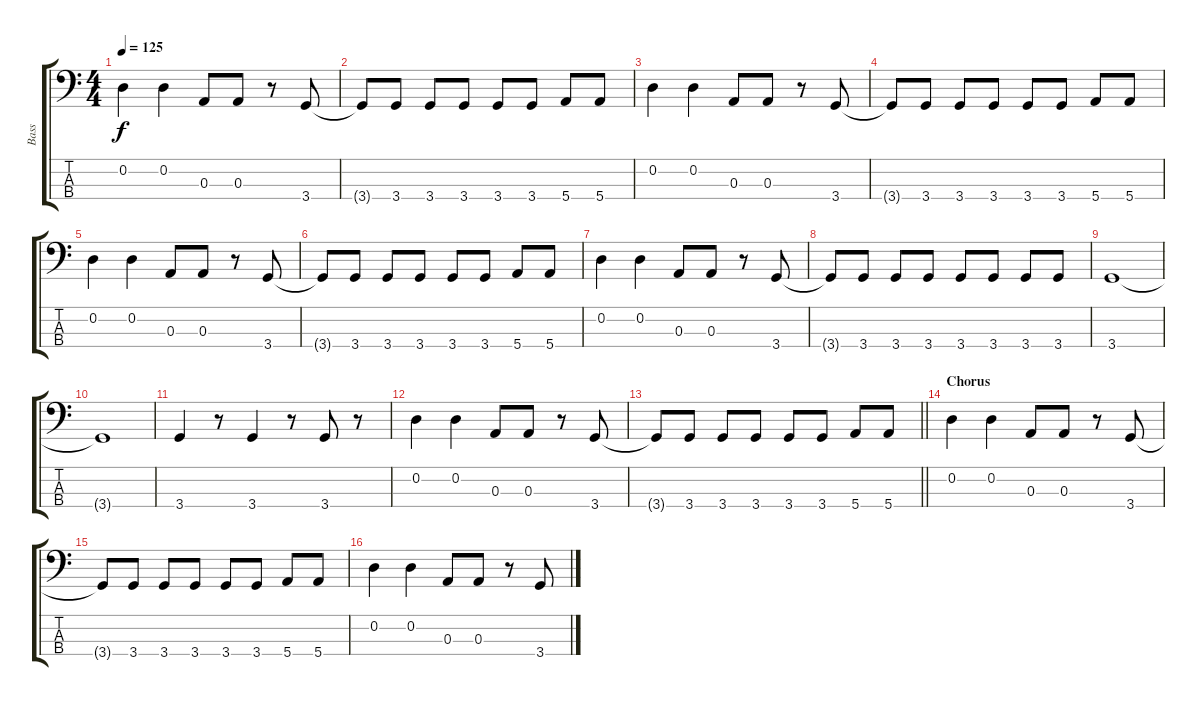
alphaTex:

\track ("Bass" "Bass") {instrument electricbassfinger}
\staff {score tabs}
\tuning (G2 D2 A1 E1) {hide}
\ts (4 4)
\tempo 125
\clef f4
\ks c
0.2.4{dy f} 0.2.4 0.3.8 0.3.8 r.8 3.4.8 |
3.4{t}.8 3.4.8 3.4.8 3.4.8 3.4.8 3.4.8 5.4.8 5.4.8 |
0.2.4 0.2.4 0.3.8 0.3.8 r.8 3.4.8 |
3.4{t}.8 3.4.8 3.4.8 3.4.8 3.4.8 3.4.8 5.4.8 5.4.8 |
0.2.4 0.2.4 0.3.8 0.3.8 r.8 3.4.8 |
3.4{t}.8 3.4.8 3.4.8 3.4.8 3.4.8 3.4.8 5.4.8 5.4.8 |
0.2.4 0.2.4 0.3.8 0.3.8 r.8 3.4.8 |
3.4{t}.8 3.4.8 3.4.8 3.4.8 3.4.8 3.4.8 3.4.8 3.4.8 |
3.4.1 |
3.4{t}.1 |
3.4.4 r.8 3.4.4 r.8 3.4.8 r.8 |
0.2.4 0.2.4 0.3.8 0.3.8 r.8 3.4.8 |
\barLineRight lightlight
3.4{t}.8 3.4.8 3.4.8 3.4.8 3.4.8 3.4.8 5.4.8 5.4.8 |
\section ("" "Chorus")
0.2.4 0.2.4 0.3.8 0.3.8 r.8 3.4.8 |
3.4{t}.8 3.4.8 3.4.8 3.4.8 3.4.8 3.4.8 5.4.8 5.4.8 |
0.2.4 0.2.4 0.3.8 0.3.8 r.8 3.4.8
